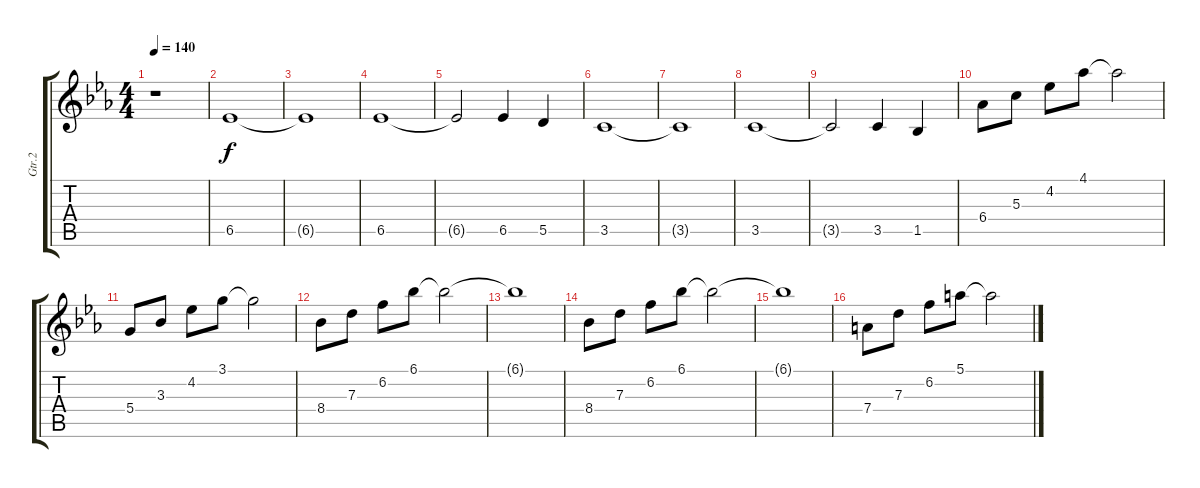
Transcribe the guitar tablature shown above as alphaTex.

\track ("Gtr.2" "Gtr.2") {instrument overdrivenguitar}
\staff {score tabs}
\tuning (E4 B3 G3 D3 A2 E2) {hide}
\ts (4 4)
\tempo 140
\clef g2
\ks eb
r.1{dy f instrument overdrivenguitar} |
6.5.1 |
6.5{t}.1 |
6.5.1 |
6.5{t}.2 6.5.4 5.5.4 |
3.5.1 |
3.5{t}.1 |
3.5.1 |
3.5{t}.2 3.5.4 1.5.4 |
6.4.8{instrument acousticguitarsteel} 5.3.8 4.2.8 4.1.8 4.1{t}.2 |
5.4.8 3.3.8 4.2.8 3.1.8 3.1{t}.2 |
8.4.8 7.3.8 6.2.8 6.1.8 6.1{t}.2 |
6.1{t}.1 |
8.4.8 7.3.8 6.2.8 6.1.8 6.1{t}.2 |
6.1{t}.1 |
7.4.8 7.3.8 6.2.8 5.1.8 5.1{t}.2
